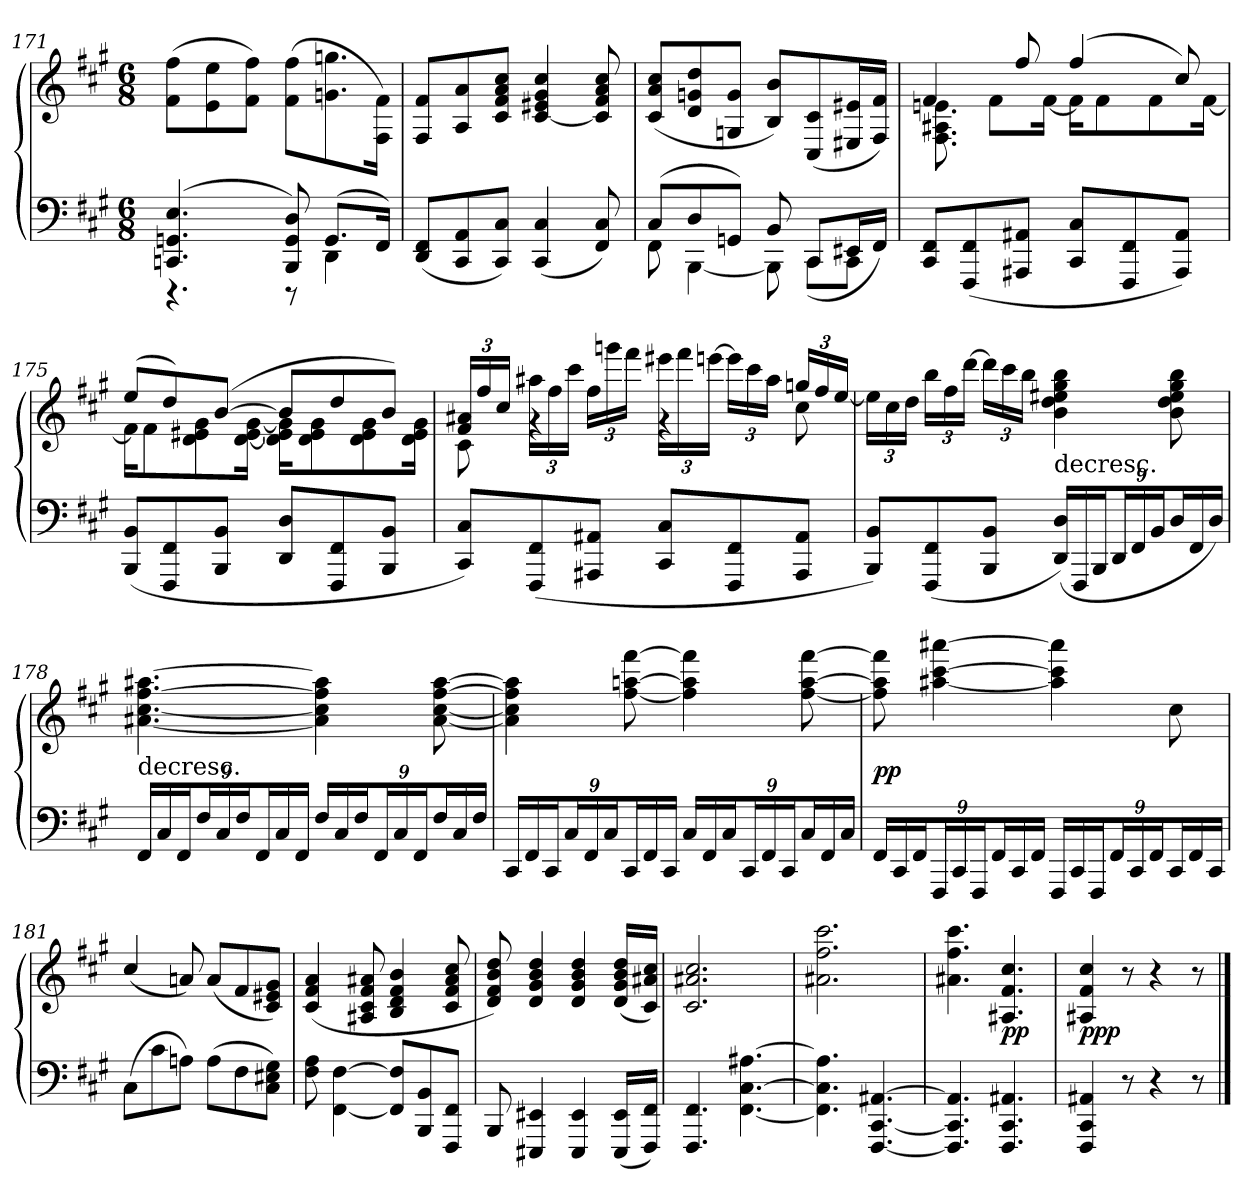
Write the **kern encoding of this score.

**kern	**kern	**dynam
*part1	*part1	*part1
*staff2	*staff1	*staff1/2
*clefF4	*clefG2	*
*k[f#c#g#]	*k[f#c#g#]	*
*M6/8	*M6/8	*
=171	=171	=171
*^	*	*
(4.CCn/ 4.GGn/ 4.E/	4.r	(8f#\ 8ff#\L	.
.	.	8e\ 8ee\	.
.	.	8f#\ 8ff#\J)	.
8BBB/ 8GG/ 8D/)	8r	(8f#\ 8ff#\L	.
(8.GG/L	4DD\	8.gn\ 8.ggn\	.
16FF#/Jk)	.	16F#\ 16f#\Jk)	.
*v	*v	*	*
=172	=172	=172
(8DD/ 8FF#/L	8F#/ 8f#/L	.
8CC#/ 8AA/	8A/ 8a/	.
8CC#/ 8C#/J)	8c#/ 8f#/ 8a/ 8cc#/J	.
(4CC#/ 4C#/	[4c#/ 4e#X/ 4g#/ 4cc#/	.
8FF#/ 8C#/)	8c#]/ 8f#/ 8a/ 8cc#/	.
=173	=173	=173
*^	*	*
(8C#/L	8FF#\	(8c#/ 8a/ 8cc#/L	.
8D/	[4BBB\	8d/ 8gn/ 8dd/	.
8GGn/J)	.	8Gn/ 8g/J	.
8BB/	8BBB\]	8B/ 8b/L)	.
8CC#/L	(8CC#\L	(8C#/ 8c#/	.
16EE#X/L	8CC#\J	16E#X/ 16e#X/L	.
16FF#/JJ)	.	16F#/ 16f#/JJ)	.
*v	*v	*	*
=174	=174	=174
*	*^	*
8CC#/ 8FF#/L	4f#/	8.F#\ 8.A#X\ 8.en\	.
(8FFF#/ 8FF#/	.	.	.
.	.	8f#\L	.
8AAA#X/ 8AA#X/J	8ff#/	.	.
.	.	[16f#\Jk	.
8CC#/ 8C#/L	(4ff#/	16f#\KL]	.
.	.	8f#\	.
8FFF#/ 8FF#/	.	.	.
.	.	8f#\	.
8AAA#/ 8AA#/J)	8cc#/)	.	.
.	.	[16f#\Jk	.
=175	=175	=175	=175
(8BBB/ 8BB/L	(8ee/L	16f#\KL]	.
.	.	8f#\	.
8FFF#/ 8FF#/	8dd/)	.	.
.	.	8d\ 8e#X\ 8g#\	.
8BBB/ 8BB/J	([8b/J	.	.
.	.	[16d\ [16e#\ [16g#\Jk	.
8DD/ 8D/L	8b/L]	16d]\ 16e#]\ 16g#]\KL	.
.	.	8d\ 8e#\ 8g#\	.
8FFF#/ 8FF#/	8dd/	.	.
.	.	8d\ 8e#\ 8g#\	.
8BBB/ 8BB/J	8b/J)	.	.
.	.	16d\ 16e#\ 16g#\Jk	.
=176	=176	=176	=176
8CC#/ 8C#/L)	8c#\	24f#/ 24a#X/LL	.
.	.	24ff#/	.
.	.	24cc#/JJ	.
(8FFF#/ 8FF#/	24aa#X\LL	4r	.
.	24ff#\	.	.
.	24ccc#\JJ	.	.
8AAA#X/ 8AA#X/J	24ff#\LL	.	.
.	24gggn\	.	.
.	24fff#\JJ	.	.
8CC#/ 8C#/L	24eee#X\LL	4r	.
.	24fff#\	.	.
.	[24eeen\JJ	.	.
8FFF#/ 8FF#/	24eee\LL]	.	.
.	24ccc#\	.	.
.	24aa#\JJ	.	.
8AAA#/ 8AA#/J	8cc#\	24ggn/LL	.
.	.	24ff#/	.
.	.	[24ee/JJ	.
*	*v	*v	*
=177	=177	=177
8BBB/ 8BB/L)	24ee\LL]	.
.	24cc#\	.
.	24dd\JJ	.
(8FFF#/ 8FF#/	24bb\LL	.
.	24ff#\	.
.	[24ddd\JJ	.
8BBB/ 8BB/J	24ddd\LL]	.
.	24ccc#\	.
.	24bb\JJ	.
!	!LO:TX:c:t=decresc.	!
(24DD/ 24D/LL)	4b\ 4dd\ 4ee#X\ 4gg#\ 4bb\	.
24FFF#/	.	.
24BBB/J	.	.
24DD/L	.	.
24FF#/	.	.
24BB/J	.	.
24D/L	8b\ 8dd\ 8ee#\ 8gg#\ 8bb\	.
24FF#/	.	.
24D/JJ)	.	.
=178	=178	=178
!	!LO:TX:c:t=decresc.	!
24FF#/LL	[4.a#X\ [4.cc#\ [4.ff#\ [4.aa#X\	.
24C#/	.	.
24FF#/J	.	.
24F#/L	.	.
24C#/	.	.
24F#/J	.	.
24FF#/L	.	.
24C#/	.	.
24FF#/JJ	.	.
24F#/LL	4a#]\ 4cc#]\ 4ff#]\ 4aa#]\	.
24C#/	.	.
24F#/J	.	.
24FF#/L	.	.
24C#/	.	.
24FF#/J	.	.
24F#/L	[8a#\ [8cc#\ [8ff#\ [8aa#\	.
24C#/	.	.
24F#/JJ	.	.
=179	=179	=179
24CC#/LL	4a#]\ 4cc#]\ 4ff#]\ 4aa#]\	.
24FF#/	.	.
24CC#/J	.	.
24C#/L	.	.
24FF#/	.	.
24C#/J	.	.
24CC#/L	[8ff#\ [8aan\ [8fff#\	.
24FF#/	.	.
24CC#/JJ	.	.
24C#/LL	4ff#]\ 4aa]\ 4fff#]\	.
24FF#/	.	.
24C#/J	.	.
24CC#/L	.	.
24FF#/	.	.
24CC#/J	.	.
24C#/L	[8ff#\ [8aa\ [8fff#\	.
24FF#/	.	.
24C#/JJ	.	.
=180	=180	=180
24FF#/LL	8ff#]\ 8aa]\ 8fff#]\	pp
24CC#/	.	.
24FF#/J	.	.
24FFF#/L	[4aa#X\ [4ccc#\ [4aaa#X\	.
24CC#/	.	.
24FFF#/J	.	.
24FF#/L	.	.
24CC#/	.	.
24FF#/JJ	.	.
24FFF#/LL	4aa#]\ 4ccc#]\ 4aaa#]\	.
24CC#/	.	.
24FFF#/J	.	.
24FF#/L	.	.
24CC#/	.	.
24FF#/J	.	.
24CC#/L	8cc#\	.
24FF#/	.	.
24CC#/JJ	.	.
=181	=181	=181
(8C#\L	(4cc#/	.
8c#\	.	.
8An\J)	8an/)	.
(8A\L	(8a/L	.
8F#\	8f#/	.
8C#\ 8E#X\ 8G#\J)	8c#/ 8e#X/ 8g#/J)	.
=182	=182	=182
8F#\ 8A\	(4c#/ 4f#/ 4a/	.
[4FF#\ [4F#\	.	.
.	8A#X/ 8c#/ 8f#/ 8a#X/	.
8FF#]/ 8F#]/L	4B/ 4d/ 4f#/ 4b/	.
8BBB/ 8BB/	.	.
8FFF#/ 8FF#/J	8c#/ 8f#/ 8a#/ 8cc#/	.
=183	=183	=183
8BBB/	8d/ 8f#/ 8b/ 8dd/)	.
4EEE#X/ 4EE#X/	4d/ 4g#/ 4b/ 4dd/	.
4EEE#/ 4EE#/	4d/ 4g#/ 4b/ 4dd/	.
(16EEE#/ 16EE#/LL	(16d/ 16g#/ 16b/ 16dd/LL	.
16FFF#/ 16FF#/JJ)	16c#/ 16a#X/ 16cc#/JJ)	.
=184	=184	=184
4.FFF#/ 4.FF#/	2.c#/ 2.a#X/ 2.cc#/	.
[4.FF#\ [4.C#\ [4.A#X\	.	.
=185	=185	=185
4.FF#]\ 4.C#]\ 4.A#]\	2.a#X\ 2.ff#\ 2.ccc#\	.
[4.FFF#/ [4.CC#/ [4.AA#X/	.	.
=186	=186	=186
4.FFF#]/ 4.CC#]/ 4.AA#]/	4.a#X\ 4.ff#\ 4.ccc#\	.
4.FFF#/ 4.CC#/ 4.AA#X/	4.A#X/ 4.f#/ 4.cc#/	pp
=187	=187	=187
4FFF#/ 4CC#/ 4AA#X/	4A#X/ 4f#/ 4cc#/	ppp
8r	8r	.
4r	4r	.
8r	8r	.
==	==	==
*-	*-	*-
